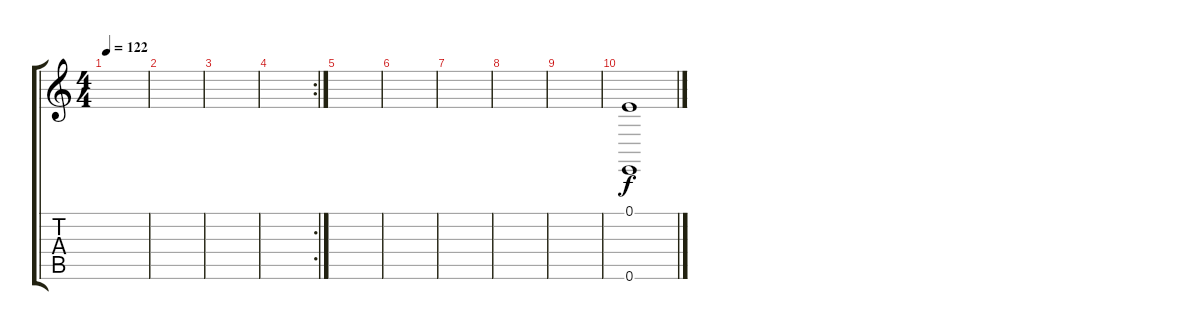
\track "" {instrument tinklebell}
\staff {score tabs}
\tuning (E4 B3 G3 D3 A2 E2) {hide}
\ts (4 4)
\tempo 122
\clef g2
\ks c
|
|
|
\rc 2
|
|
|
|
|
|
(0.1 0.6).1
